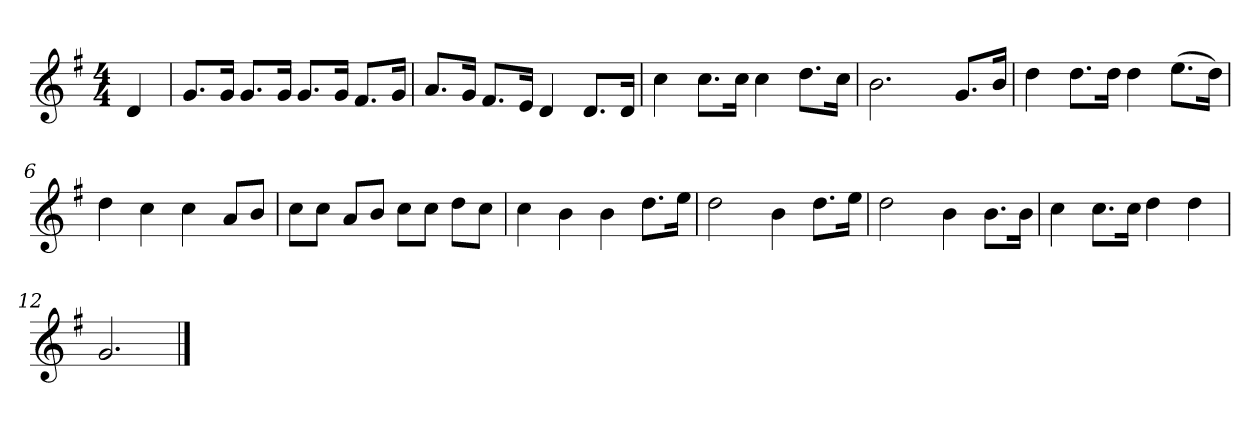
**kern
*part1
*staff1
*k[f#]
*M4/4
*MM120
=
4d
=1
8.gL
16gJk
8.gL
16gJk
8.gL
16gJk
8.f#L
16gJk
=2
8.aL
16gJk
8.f#L
16eJk
4d
8.dL
16dJk
=3
4cc
8.ccL
16ccJk
4cc
8.ddL
16ccJk
=4
2.b
8.gL
16bJk
=5
4dd
8.ddL
16ddJk
4dd
(8.eeL
16ddJk)
=6
4dd
4cc
4cc
8aL
8bJ
=7
8ccL
8ccJ
8aL
8bJ
8ccL
8ccJ
8ddL
8ccJ
=8
4cc
4b
4b
8.ddL
16eeJk
=9
2dd
4b
8.ddL
16eeJk
=10
2dd
4b
8.bL
16bJk
=11
4cc
8.ccL
16ccJk
4dd
4dd
=12
2.g
==
*-
